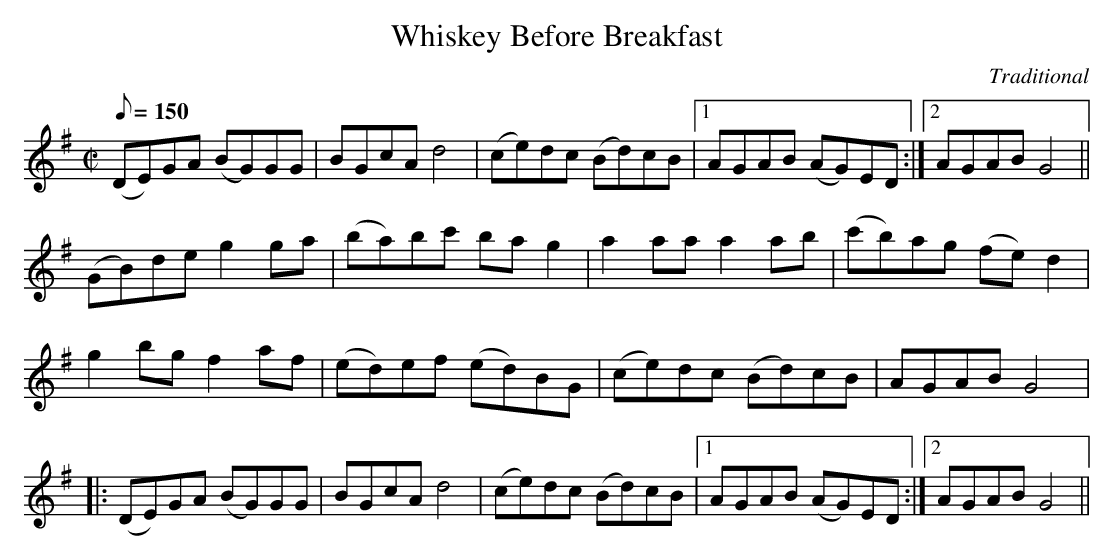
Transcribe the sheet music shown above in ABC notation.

X:1
T:Whiskey Before Breakfast
M:C|
L:1/8
Q:150
C:Traditional
K:G
(DE)GA (BG)GG|BGcA d4|(ce)dc (Bd)cB|[1AGAB (AG)ED:|[2AGAB G4||!
(GB)de g2ga|(ba)bc' bag2|a2aa a2ab|(c'b)ag (fe)d2|g2bg f2af|\
(ed)ef (ed)BG|(ce)dc (Bd)cB|AGAB G4|:\
(DE)GA (BG)GG|BGcA d4|(ce)dc (Bd)cB|[1AGAB (AG)ED:|[2AGAB G4||
